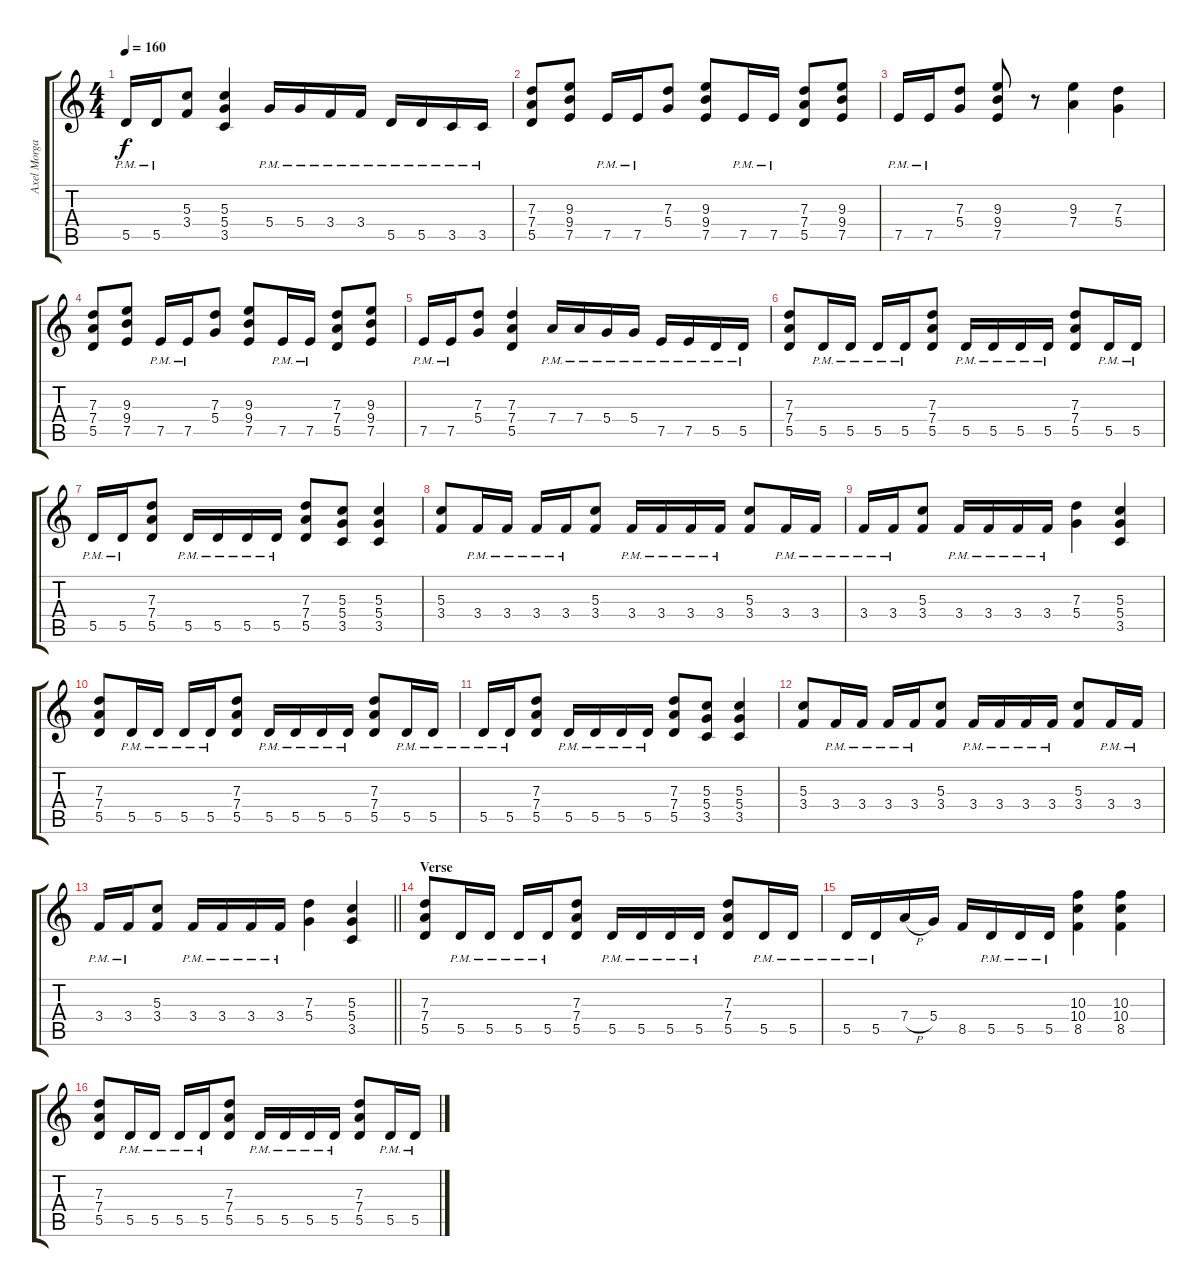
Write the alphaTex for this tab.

\track ("Axel Morgan" "Axel Morga") {instrument distortionguitar}
\staff {score tabs}
\tuning (E4 B3 G3 D3 A2 E2) {hide}
\ts (4 4)
\tempo 160
\clef g2
\ks c
5.5{pm}.16{dy f} 5.5{pm}.16 (5.3 3.4).8 (5.3 5.4 3.5).4 5.4{pm}.16 5.4{pm}.16 3.4{pm}.16 3.4{pm}.16 5.5{pm}.16 5.5{pm}.16 3.5{pm}.16 3.5{pm}.16 |
(7.3 7.4 5.5).8 (9.3 9.4 7.5).8 7.5{pm}.16 7.5{pm}.16 (7.3 5.4).8 (9.3 9.4 7.5).8 7.5{pm}.16 7.5{pm}.16 (7.3 7.4 5.5).8 (9.3 9.4 7.5).8 |
7.5{pm}.16 7.5{pm}.16 (7.3 5.4).8 (9.3 9.4 7.5).8 r.8 (9.3 7.4).4 (7.3 5.4).4 |
(7.3 7.4 5.5).8 (9.3 9.4 7.5).8 7.5{pm}.16 7.5{pm}.16 (7.3 5.4).8 (9.3 9.4 7.5).8 7.5{pm}.16 7.5{pm}.16 (7.3 7.4 5.5).8 (9.3 9.4 7.5).8 |
7.5{pm}.16 7.5{pm}.16 (7.3 5.4).8 (7.3 7.4 5.5).4 7.4{pm}.16 7.4{pm}.16 5.4{pm}.16 5.4{pm}.16 7.5{pm}.16 7.5{pm}.16 5.5{pm}.16 5.5{pm}.16 |
(7.3 7.4 5.5).8 5.5{pm}.16 5.5{pm}.16 5.5{pm}.16 5.5{pm}.16 (7.3 7.4 5.5).8 5.5{pm}.16 5.5{pm}.16 5.5{pm}.16 5.5{pm}.16 (7.3 7.4 5.5).8 5.5{pm}.16 5.5{pm}.16 |
5.5{pm}.16 5.5{pm}.16 (7.3 7.4 5.5).8 5.5{pm}.16 5.5{pm}.16 5.5{pm}.16 5.5{pm}.16 (7.3 7.4 5.5).8 (5.3 5.4 3.5).8 (5.3 5.4 3.5).4 |
(5.3 3.4).8 3.4{pm}.16 3.4{pm}.16 3.4{pm}.16 3.4{pm}.16 (5.3 3.4).8 3.4{pm}.16 3.4{pm}.16 3.4{pm}.16 3.4{pm}.16 (5.3 3.4).8 3.4{pm}.16 3.4{pm}.16 |
3.4{pm}.16 3.4{pm}.16 (5.3 3.4).8 3.4{pm}.16 3.4{pm}.16 3.4{pm}.16 3.4{pm}.16 (7.3 5.4).4 (5.3 5.4 3.5).4 |
(7.3 7.4 5.5).8 5.5{pm}.16 5.5{pm}.16 5.5{pm}.16 5.5{pm}.16 (7.3 7.4 5.5).8 5.5{pm}.16 5.5{pm}.16 5.5{pm}.16 5.5{pm}.16 (7.3 7.4 5.5).8 5.5{pm}.16 5.5{pm}.16 |
5.5{pm}.16 5.5{pm}.16 (7.3 7.4 5.5).8 5.5{pm}.16 5.5{pm}.16 5.5{pm}.16 5.5{pm}.16 (7.3 7.4 5.5).8 (5.3 5.4 3.5).8 (5.3 5.4 3.5).4 |
(5.3 3.4).8 3.4{pm}.16 3.4{pm}.16 3.4{pm}.16 3.4{pm}.16 (5.3 3.4).8 3.4{pm}.16 3.4{pm}.16 3.4{pm}.16 3.4{pm}.16 (5.3 3.4).8 3.4{pm}.16 3.4{pm}.16 |
\barLineRight lightlight
3.4{pm}.16 3.4{pm}.16 (5.3 3.4).8 3.4{pm}.16 3.4{pm}.16 3.4{pm}.16 3.4{pm}.16 (7.3 5.4).4 (5.3 5.4 3.5).4 |
\section ("" "Verse")
(7.3 7.4 5.5).8 5.5{pm}.16 5.5{pm}.16 5.5{pm}.16 5.5{pm}.16 (7.3 7.4 5.5).8 5.5{pm}.16 5.5{pm}.16 5.5{pm}.16 5.5{pm}.16 (7.3 7.4 5.5).8 5.5{pm}.16 5.5{pm}.16 |
5.5{pm}.16 5.5{pm}.16 7.4{h}.16 5.4.16 8.5.16 5.5{pm}.16 5.5{pm}.16 5.5{pm}.16 (10.3 10.4 8.5).4 (10.3 10.4 8.5).4 |
(7.3 7.4 5.5).8 5.5{pm}.16 5.5{pm}.16 5.5{pm}.16 5.5{pm}.16 (7.3 7.4 5.5).8 5.5{pm}.16 5.5{pm}.16 5.5{pm}.16 5.5{pm}.16 (7.3 7.4 5.5).8 5.5{pm}.16 5.5{pm}.16
